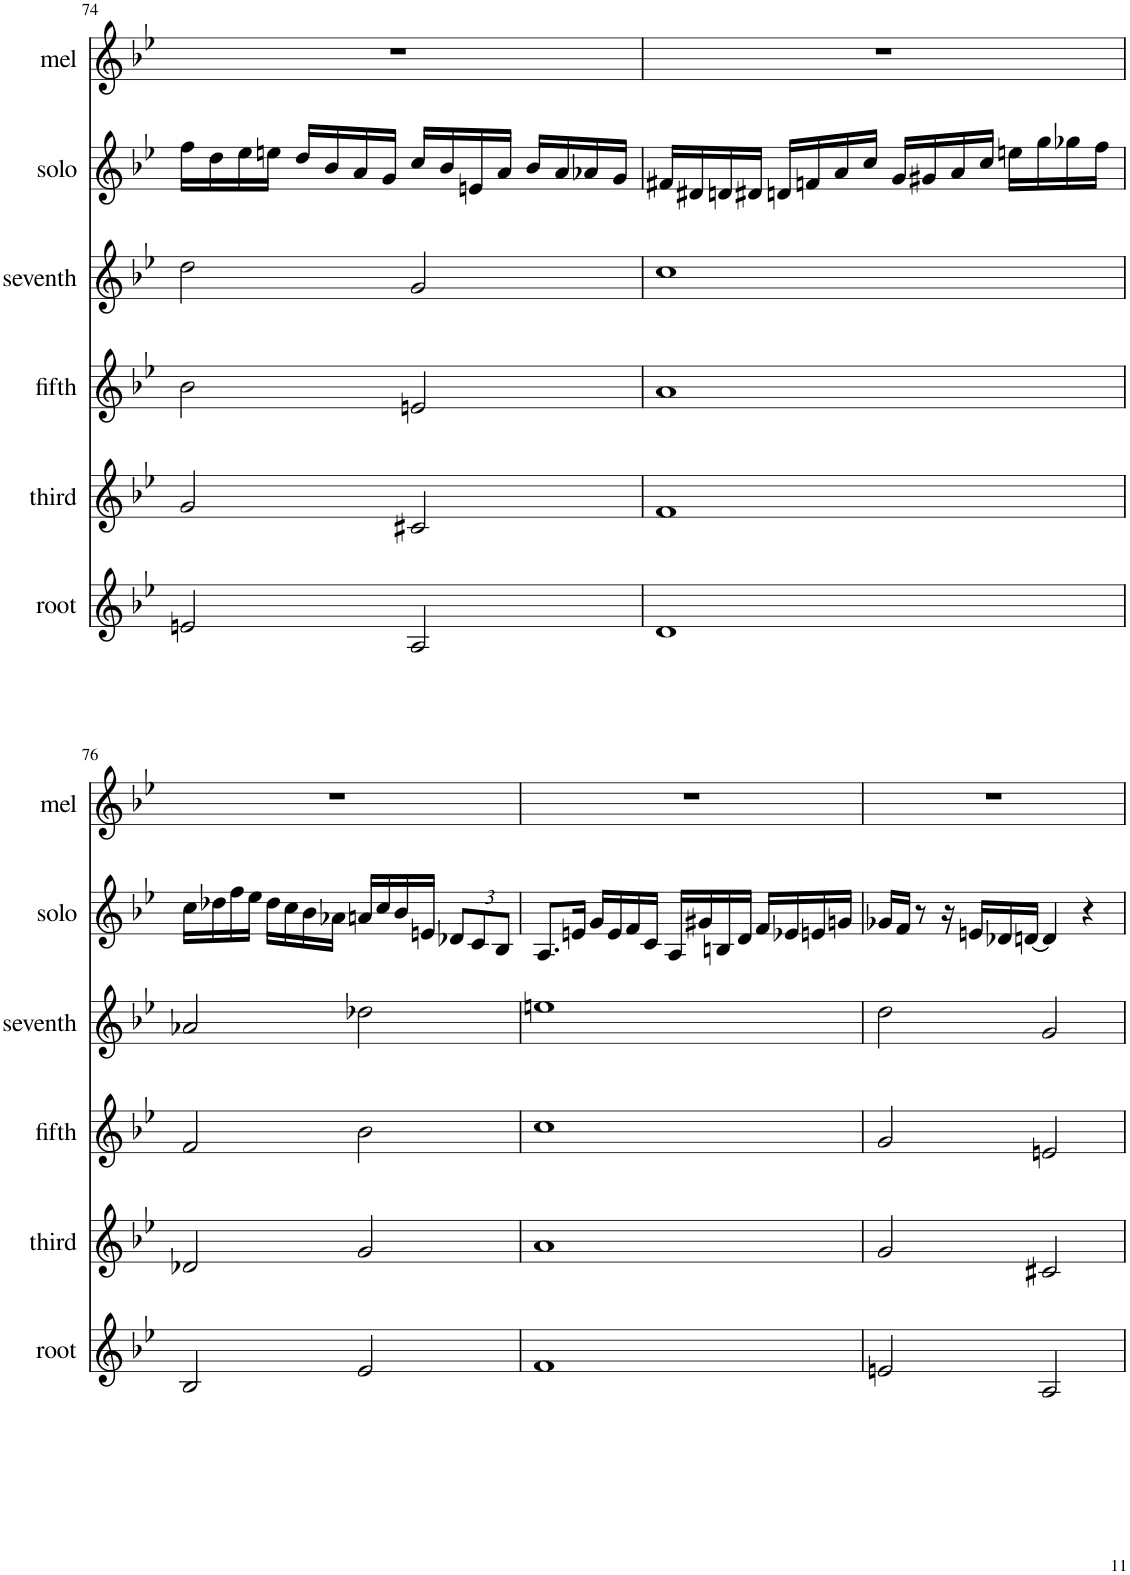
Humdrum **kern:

**kern	**kern	**kern	**kern	**kern	**kern
*part6	*part5	*part4	*part3	*part2	*part1
*staff6	*staff5	*staff4	*staff3	*staff2	*staff1
*I"root	*I"third	*I"fifth	*I"seventh	*I"solo	*I"mel
*I'root	*I'third	*I'fifth	*I'seventh	*I'solo	*I'mel
!!LO:PB:g=z
*clefG2	*clefG2	*clefG2	*clefG2	*clefG2	*clefG2
*k[b-e-]	*k[b-e-]	*k[b-e-]	*k[b-e-]	*k[b-e-]	*k[b-e-]
*M4/4	*M4/4	*M4/4	*M4/4	*M4/4	*M4/4
=74	=74	=74	=74	=74	=74
2en/	2g/	2b-\	2dd\	16ff\LL	1r
.	.	.	.	16dd\	.
.	.	.	.	16ee-\	.
.	.	.	.	16een\JJ	.
.	.	.	.	16dd/LL	.
.	.	.	.	16b-/	.
.	.	.	.	16a/	.
.	.	.	.	16g/JJ	.
2A/	2c#X/	2en/	2g/	16cc/LL	.
.	.	.	.	16b-/	.
.	.	.	.	16en/	.
.	.	.	.	16a/JJ	.
.	.	.	.	16b-/LL	.
.	.	.	.	16a/	.
.	.	.	.	16a-X/	.
.	.	.	.	16g/JJ	.
=75	=75	=75	=75	=75	=75
1d	1f	1a	1cc	16f#X/LL	1r
.	.	.	.	16d#X/	.
.	.	.	.	16dn/	.
.	.	.	.	16d#X/JJ	.
.	.	.	.	16dn/LL	.
.	.	.	.	16fn/	.
.	.	.	.	16a/	.
.	.	.	.	16cc/JJ	.
.	.	.	.	16g/LL	.
.	.	.	.	16g#X/	.
.	.	.	.	16a/	.
.	.	.	.	16cc/JJ	.
.	.	.	.	16een\LL	.
.	.	.	.	16gg\	.
.	.	.	.	16gg-X\	.
.	.	.	.	16ff\JJ	.
!!LO:LB:g=z
=76	=76	=76	=76	=76	=76
2B-/	2d-X/	2f/	2a-X/	16cc\LL	1r
.	.	.	.	16dd-X\	.
.	.	.	.	16ff\	.
.	.	.	.	16ee-\JJ	.
.	.	.	.	16dd-\LL	.
.	.	.	.	16cc\	.
.	.	.	.	16b-\	.
.	.	.	.	16a-X\JJ	.
2e-/	2g/	2b-\	2dd-X\	16an/LL	.
.	.	.	.	16cc/	.
.	.	.	.	16b-/	.
.	.	.	.	16en/JJ	.
*	*	*	*	*Xbrackettup	*
.	.	.	.	12d-X/L	.
.	.	.	.	12c/	.
.	.	.	.	12B-/J	.
=77	=77	=77	=77	=77	=77
1f	1a	1cc	1een	8.A/L	1r
.	.	.	.	16en/Jk	.
.	.	.	.	16g/LL	.
.	.	.	.	16e/	.
.	.	.	.	16f/	.
.	.	.	.	16c/JJ	.
.	.	.	.	16A/LL	.
.	.	.	.	16g#X/	.
.	.	.	.	16Bn/	.
.	.	.	.	16d/JJ	.
.	.	.	.	16f/LL	.
.	.	.	.	16e-X/	.
.	.	.	.	16en/	.
.	.	.	.	16gn/JJ	.
=78	=78	=78	=78	=78	=78
2en/	2g/	2g/	2dd\	16g-X/LL	1r
.	.	.	.	16f/JJ	.
.	.	.	.	8r	.
.	.	.	.	16r	.
.	.	.	.	16en/LL	.
.	.	.	.	16d-X/	.
.	.	.	.	[16dn/JJ	.
2A/	2c#X/	2en/	2g/	4d/]	.
.	.	.	.	4r	.
=	=	=	=	=	=
*-	*-	*-	*-	*-	*-
